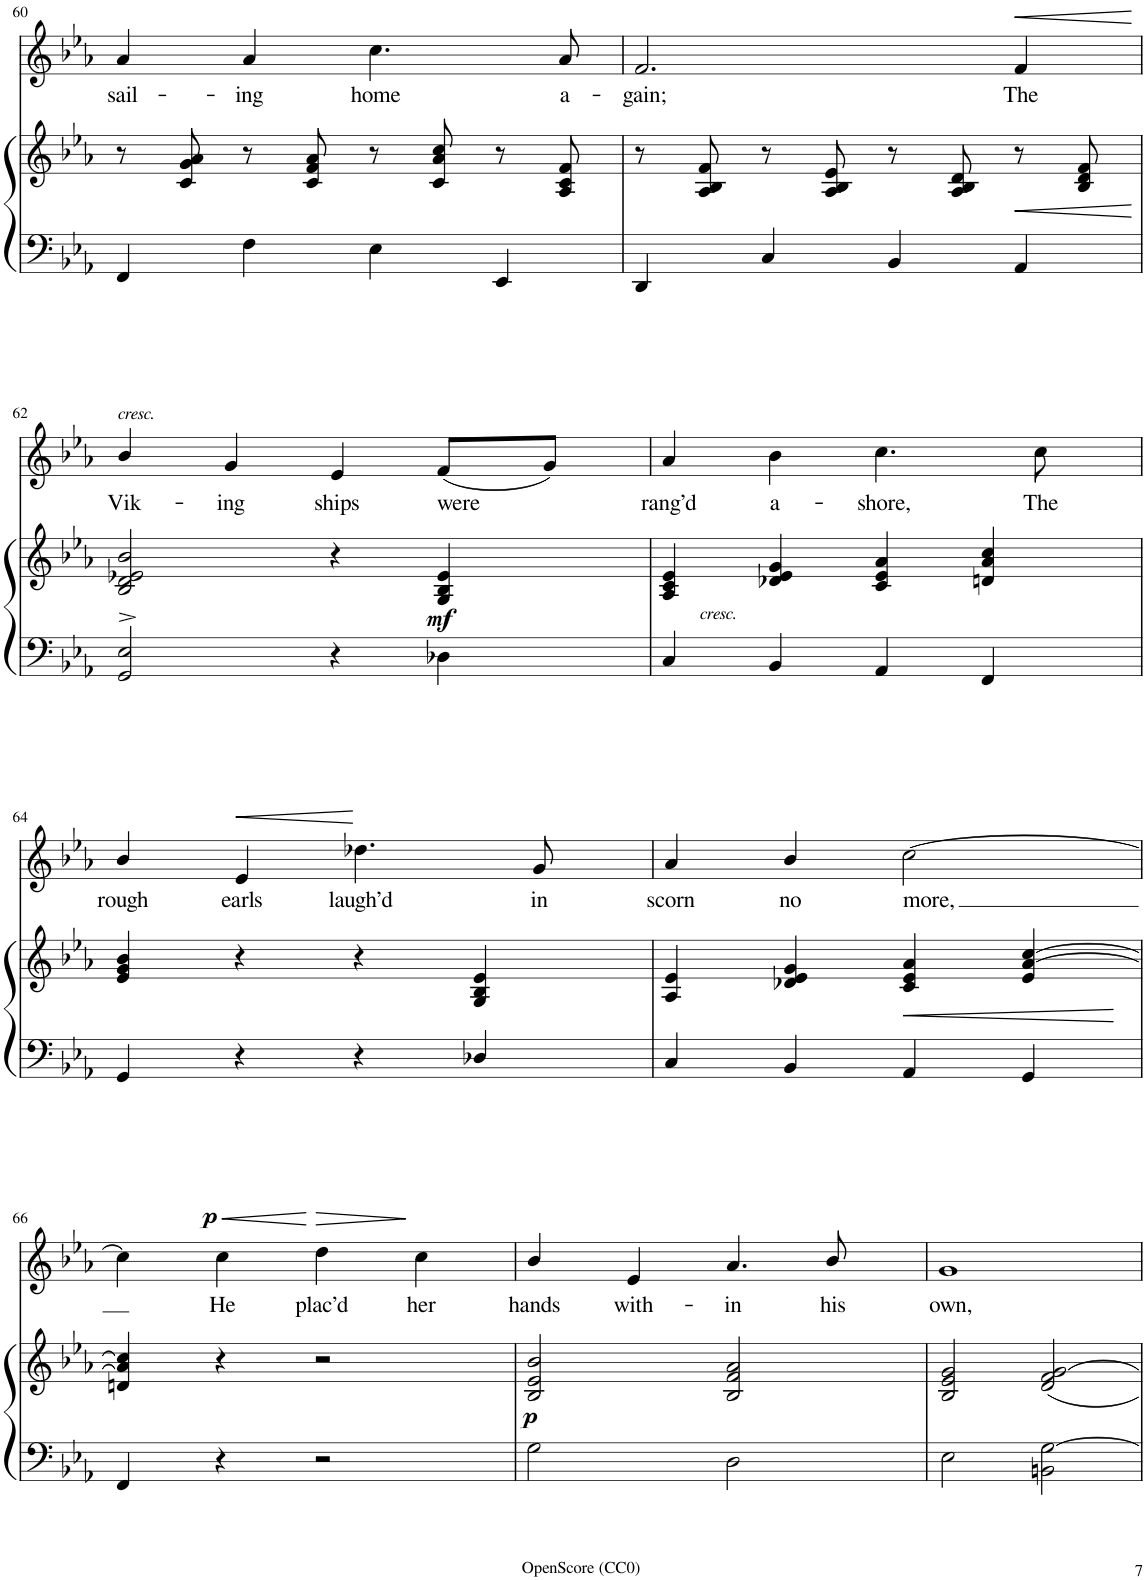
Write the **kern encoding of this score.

**kern	**kern	**dynam	**kern	**text	**dynam
*part2	*part2	*part2	*part1	*part1	*part1
*staff3	*staff2	*staff2/3	*staff1	*staff1	*staff1
*I"Piano	*	*	*I"Voice	*	*
*I'Pno	*	*	*	*	*
!!LO:PB:g=z
*clefF4	*clefG2	*	*clefG2	*	*
*k[b-e-a-]	*k[b-e-a-]	*	*k[b-e-a-]	*	*
*M4/4	*M4/4	*	*M4/4	*	*
=60	=60	=60	=60	=60	=60
!	!	!	!	!LO:LY:b	!
4FF/	8r	.	4a-/	sail-	.
.	8c/ 8g/ 8a-/	.	.	.	.
!	!	!	!	!LO:LY:b	!
4F\	8r	.	4a-/	-ing	.
.	8c/ 8f/ 8a-/	.	.	.	.
!	!	!	!	!LO:LY:b	!
4E-\	8r	.	4.cc\	home	.
.	8c/ 8a-/ 8cc/	.	.	.	.
4EE-/	8r	.	.	.	.
!	!	!	!	!LO:LY:b	!
.	8A-/ 8c/ 8f/	.	8a-/	a-	.
=61	=61	=61	=61	=61	=61
!	!	!	!	!LO:LY:b	!
4DD/	8r	.	2.f/	-gain;	.
.	8A-/ 8B-/ 8f/	.	.	.	.
4C/	8r	.	.	.	.
.	8A-/ 8B-/ 8e-/	.	.	.	.
4BB-/	8r	.	.	.	.
.	8A-/ 8B-/ 8d/	.	.	.	.
!	!	!LO:HP:b	!	!LO:LY:b	!LO:HP:b
4AA-/	8r	<	4f/	The	<
.	8B-/ 8d/ 8f/	.	.	.	.
.	.	[	.	.	[
!!LO:LB:g=z
=62	=62	=62	=62	=62	=62
!	!	!	!LO:TX:a:i:t=cresc.	!	!
!	!	!	!	!LO:LY:b	!
2GG/^> 2E-/^>	2B-/ 2d/ 2e-X/ 2b-/	.	4b-/	Vik-	.
!	!	!	!	!LO:LY:b	!
.	.	.	4g/	-ing	.
!	!	!	!	!LO:LY:b	!
4r	4r	.	4e-/	ships	.
!	!	!LO:DY:b	!	!LO:LY:b	!
4D-X\	4G/ 4B-/ 4e-/	mf	(8f/L	were	.
.	.	.	8g/J)	.	.
=63	=63	=63	=63	=63	=63
!	!LO:TX:b:i:t=cresc.	!	!	!	!
!	!	!	!	!LO:LY:b	!
4C/	4A-/ 4c/ 4e-/	.	4a-/	rang’d	.
!	!	!	!	!LO:LY:b	!
4BB-/	4d-X/ 4e-/ 4g/	.	4b-\	a-	.
!	!	!	!	!LO:LY:b	!
4AA-/	4c/ 4e-/ 4a-/	.	4.cc\	-shore,	.
4FF/	4dn/ 4a-/ 4cc/	.	.	.	.
!	!	!	!	!LO:LY:b	!
.	.	.	8cc\	The	.
!!LO:LB:g=z
=64	=64	=64	=64	=64	=64
!	!	!	!	!LO:LY:b	!
4GG/	4e-/ 4g/ 4b-/	.	4b-/	rough	.
!	!	!	!	!LO:LY:b	!LO:HP:b
4r	4r	.	4e-/	earls	<
!	!	!	!	!LO:LY:b	!
4r	4r	.	4.dd-X\	laugh’d	[
4D-X/	4G/ 4B-/ 4e-/	.	.	.	.
!	!	!	!	!LO:LY:b	!
.	.	.	8g/	in	.
=65	=65	=65	=65	=65	=65
!	!	!	!	!LO:LY:b	!
4C/	4A-/ 4e-/	.	4a-/	scorn	.
!	!	!	!	!LO:LY:b	!
4BB-/	4d-X/ 4e-/ 4g/	.	4b-/	no	.
!	!	!LO:HP:b	!	!LO:LY:b	!
4AA-/	4c/ 4e-/ 4a-/	<	[2cc\	more,	.
4GG/	4e-/ [>4a-/ [4cc/	.	.	.	.
.	.	[	.	.	.
!!LO:LB:g=z
=66	=66	=66	=66	=66	=66
4FF/	4dn/ 4a-/] 4cc/]	.	4cc\]	.	.
!	!	!	!	!LO:LY:b	!LO:HP:b
!	!	!	!	!	!LO:DY:n=1:a
4r	4r	.	4cc\	He	< p
!	!	!	!	!LO:LY:b	!LO:HP:n=1:b
2r	2r	.	4dd\	plac’d	[ >
!	!	!	!	!LO:LY:b	!
.	.	.	4cc\	her	]
=67	=67	=67	=67	=67	=67
!	!	!LO:DY:b	!	!LO:LY:b	!
2G\	2B-/ 2e-/ 2b-/	p	4b-/	hands	.
!	!	!	!	!LO:LY:b	!
.	.	.	4e-/	with-	.
!	!	!	!	!LO:LY:b	!
2D\	2B-/ 2f/ 2a-/	.	4.a-/	-in	.
!	!	!	!	!LO:LY:b	!
.	.	.	8b-/	his	.
=68	=68	=68	=68	=68	=68
!	!	!	!	!LO:LY:b	!
2E-\	2B-/ 2e-/ 2g/	.	1g	own,	.
2BBn\ [2G\	2d/ 2f/ [2g/	.	.	.	.
=	=	=	=	=	=
*-	*-	*-	*-	*-	*-
